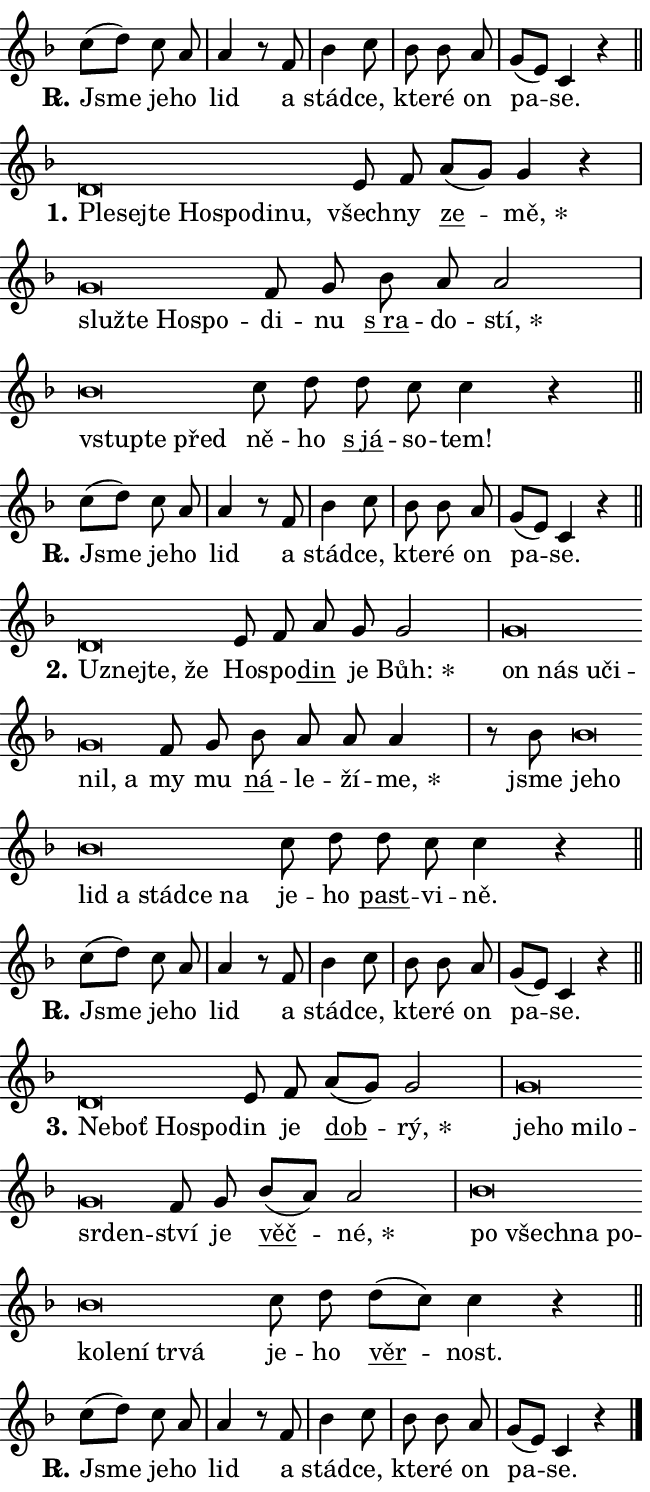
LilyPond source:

\version "2.24.0"
\header { tagline = "" }
\paper {
  indent = 0\cm
  top-margin = 0\cm
  right-margin = 0.13\cm % to fit lyric hyphens
  bottom-margin = 0\cm
  left-margin = 0\cm
  paper-width = 11\cm
  page-breaking = #ly:one-page-breaking
  system-system-spacing.basic-distance = #11
  score-system-spacing.basic-distance = #11
  ragged-last = ##f
}


%% Author: Thomas Morley
%% https://lists.gnu.org/archive/html/lilypond-user/2020-05/msg00002.html
#(define (line-position grob)
"Returns position of @var[grob} in current system:
   @code{'start}, if at first time-step
   @code{'end}, if at last time-step
   @code{'middle} otherwise
"
  (let* ((col (ly:item-get-column grob))
         (ln (ly:grob-object col 'left-neighbor))
         (rn (ly:grob-object col 'right-neighbor))
         (col-to-check-left (if (ly:grob? ln) ln col))
         (col-to-check-right (if (ly:grob? rn) rn col))
         (break-dir-left
           (and
             (ly:grob-property col-to-check-left 'non-musical #f)
             (ly:item-break-dir col-to-check-left)))
         (break-dir-right
           (and
             (ly:grob-property col-to-check-right 'non-musical #f)
             (ly:item-break-dir col-to-check-right))))
        (cond ((eqv? 1 break-dir-left) 'start)
              ((eqv? -1 break-dir-right) 'end)
              (else 'middle))))

#(define (tranparent-at-line-position vctor)
  (lambda (grob)
  "Relying on @code{line-position} select the relevant enry from @var{vctor}.
Used to determine transparency,"
    (case (line-position grob)
      ((end) (not (vector-ref vctor 0)))
      ((middle) (not (vector-ref vctor 1)))
      ((start) (not (vector-ref vctor 2))))))

noteHeadBreakVisibility =
#(define-music-function (break-visibility)(vector?)
"Makes @code{NoteHead}s transparent relying on @var{break-visibility}"
#{
  \override NoteHead.transparent =
    #(tranparent-at-line-position break-visibility)
#})

#(define delete-ledgers-for-transparent-note-heads
  (lambda (grob)
    "Reads whether a @code{NoteHead} is transparent.
If so this @code{NoteHead} is removed from @code{'note-heads} from
@var{grob}, which is supposed to be @code{LedgerLineSpanner}.
As a result ledgers are not printed for this @code{NoteHead}"
    (let* ((nhds-array (ly:grob-object grob 'note-heads))
           (nhds-list
             (if (ly:grob-array? nhds-array)
                 (ly:grob-array->list nhds-array)
                 '()))
           ;; Relies on the transparent-property being done before
           ;; Staff.LedgerLineSpanner.after-line-breaking is executed.
           ;; This is fragile ...
           (to-keep
             (remove
               (lambda (nhd)
                 (ly:grob-property nhd 'transparent #f))
               nhds-list)))
      ;; TODO find a better method to iterate over grob-arrays, similiar
      ;; to filter/remove etc for lists
      ;; For now rebuilt from scratch
      (set! (ly:grob-object grob 'note-heads)  '())
      (for-each
        (lambda (nhd)
          (ly:pointer-group-interface::add-grob grob 'note-heads nhd))
        to-keep))))

squashNotes = {
  \override NoteHead.X-extent = #'(-0.2 . 0.2)
  \override NoteHead.Y-extent = #'(-0.75 . 0)
  \override NoteHead.stencil =
    #(lambda (grob)
       (let ((pos (ly:grob-property grob 'staff-position)))
         (begin
           (if (< pos -7) (display "ERROR: Lower brevis then expected\n") (display ""))
           (if (<= pos -6) ly:text-interface::print ly:note-head::print))))
}
unSquashNotes = {
  \revert NoteHead.X-extent
  \revert NoteHead.Y-extent
  \revert NoteHead.stencil
}

hideNotes = \noteHeadBreakVisibility #begin-of-line-visible
unHideNotes = \noteHeadBreakVisibility #all-visible

% work-around for resetting accidentals
% https://lilypond.org/doc/v2.23/Documentation/notation/displaying-rhythms#unmetered-music
cadenzaMeasure = {
  \cadenzaOff
  \partial 1024 s1024
  \cadenzaOn
}

#(define-markup-command (accent layout props text) (markup?)
  "Underline accented syllable"
  (interpret-markup layout props
    #{\markup \override #'(offset . 4.3) \underline { #text }#}))

responsum = \markup \concat {
  "R" \hspace #-1.05 \path #0.1 #'((moveto 0 0.07) (lineto 0.9 0.8)) \hspace #0.05 "."
}

spaceSize = #0.6828661417322834 % exact space size for TeX Gyre Schola

\layout {
  \context {
    \Staff
    \remove "Time_signature_engraver"
    \override LedgerLineSpanner.after-line-breaking = #delete-ledgers-for-transparent-note-heads
  }
  \context {
    \Lyrics {
      \override LyricSpace.minimum-distance = \spaceSize
      \override LyricText.font-name = #"TeX Gyre Schola"
      \override LyricText.font-size = 1
      \override StanzaNumber.font-name = #"TeX Gyre Schola Bold"
      \override StanzaNumber.font-size = 1
    }
  }
  \context {
    \Score 
    \override NoteHead.text =
      #(lambda (grob) 
        (let ((pos (ly:grob-property grob 'staff-position)))
          #{\markup {
            \combine
              \halign #-0.55 \raise #(if (= pos -6) 0 0.5) \override #'(thickness . 2) \draw-line #'(3.2 . 0)
              \musicglyph "noteheads.sM1"
          }#}))
  }
}

% magnetic-lyrics.ily
%
%   written by
%     Jean Abou Samra <jean@abou-samra.fr>
%     Werner Lemberg <wl@gnu.org>
%
%   adapted by
%     Jiri Hon <jiri.hon@gmail.com>
%
% Version 2022-Apr-15

% https://www.mail-archive.com/lilypond-user@gnu.org/msg149350.html

#(define (Left_hyphen_pointer_engraver context)
   "Collect syllable-hyphen-syllable occurrences in lyrics and store
them in properties.  This engraver only looks to the left.  For
example, if the lyrics input is @code{foo -- bar}, it does the
following.

@itemize @bullet
@item
Set the @code{text} property of the @code{LyricHyphen} grob between
@q{foo} and @q{bar} to @code{foo}.

@item
Set the @code{left-hyphen} property of the @code{LyricText} grob with
text @q{foo} to the @code{LyricHyphen} grob between @q{foo} and
@q{bar}.
@end itemize

Use this auxiliary engraver in combination with the
@code{lyric-@/text::@/apply-@/magnetic-@/offset!} hook."
   (let ((hyphen #f)
         (text #f))
     (make-engraver
      (acknowledgers
       ((lyric-syllable-interface engraver grob source-engraver)
        (set! text grob)))
      (end-acknowledgers
       ((lyric-hyphen-interface engraver grob source-engraver)
        ;(when (not (grob::has-interface grob 'lyric-space-interface))
          (set! hyphen grob)));)
      ((stop-translation-timestep engraver)
       (when (and text hyphen)
         (ly:grob-set-object! text 'left-hyphen hyphen))
       (set! text #f)
       (set! hyphen #f)))))

#(define (lyric-text::apply-magnetic-offset! grob)
   "If the space between two syllables is less than the value in
property @code{LyricText@/.details@/.squash-threshold}, move the right
syllable to the left so that it gets concatenated with the left
syllable.

Use this function as a hook for
@code{LyricText@/.after-@/line-@/breaking} if the
@code{Left_@/hyphen_@/pointer_@/engraver} is active."
   (let ((hyphen (ly:grob-object grob 'left-hyphen #f)))
     (when hyphen
       (let ((left-text (ly:spanner-bound hyphen LEFT)))
         (when (grob::has-interface left-text 'lyric-syllable-interface)
           (let* ((common (ly:grob-common-refpoint grob left-text X))
                  (this-x-ext (ly:grob-extent grob common X))
                  (left-x-ext
                   (begin
                     ;; Trigger magnetism for left-text.
                     (ly:grob-property left-text 'after-line-breaking)
                     (ly:grob-extent left-text common X)))
                  ;; `delta` is the gap width between two syllables.
                  (delta (- (interval-start this-x-ext)
                            (interval-end left-x-ext)))
                  (details (ly:grob-property grob 'details))
                  (threshold (assoc-get 'squash-threshold details 0.2)))
             (when (< delta threshold)
               (let* (;; We have to manipulate the input text so that
                      ;; ligatures crossing syllable boundaries are not
                      ;; disabled.  For languages based on the Latin
                      ;; script this is essentially a beautification.
                      ;; However, for non-Western scripts it can be a
                      ;; necessity.
                      (lt (ly:grob-property left-text 'text))
                      (rt (ly:grob-property grob 'text))
                      (is-space (grob::has-interface hyphen 'lyric-space-interface))
                      (space (if is-space " " ""))
                      (extra-delta (if is-space spaceSize 0))
                      ;; Append new syllable.
                      (ltrt-space (if (and (string? lt) (string? rt))
                                (string-append lt space rt)
                                (make-concat-markup (list lt space rt))))
                      ;; Right-align `ltrt` to the right side.
                      (ltrt-space-markup (grob-interpret-markup
                               grob
                               (make-translate-markup
                                (cons (interval-length this-x-ext) 0)
                                (make-right-align-markup ltrt-space)))))
                 (begin
                   ;; Don't print `left-text`.
                   (ly:grob-set-property! left-text 'stencil #f)
                   ;; Set text and stencil (which holds all collected
                   ;; syllables so far) and shift it to the left.
                   (ly:grob-set-property! grob 'text ltrt-space)
                   (ly:grob-set-property! grob 'stencil ltrt-space-markup)
                   (ly:grob-translate-axis! grob (- (- delta extra-delta)) X))))))))))


#(define (lyric-hyphen::displace-bounds-first grob)
   ;; Make very sure this callback isn't triggered too early.
   (let ((left (ly:spanner-bound grob LEFT))
         (right (ly:spanner-bound grob RIGHT)))
     (ly:grob-property left 'after-line-breaking)
     (ly:grob-property right 'after-line-breaking)
     (ly:lyric-hyphen::print grob)))

squashThreshold = #0.4

\layout {
  \context {
    \Lyrics
    \consists #Left_hyphen_pointer_engraver
    \override LyricText.after-line-breaking =
      #lyric-text::apply-magnetic-offset!
    \override LyricHyphen.stencil = #lyric-hyphen::displace-bounds-first
    \override LyricText.details.squash-threshold = \squashThreshold
    \override LyricHyphen.minimum-distance = 0
    \override LyricHyphen.minimum-length = \squashThreshold
  }
}

squashText = \override LyricText.details.squash-threshold = 9999
unSquashText = \override LyricText.details.squash-threshold = \squashThreshold

leftText = \override LyricText.self-alignment-X = #LEFT
unLeftText = \revert LyricText.self-alignment-X

starOffset = #(lambda (grob) 
                (let ((x_offset (ly:self-alignment-interface::aligned-on-x-parent grob)))
                  (if (= x_offset 0) 0 (+ x_offset 1.2))))

star = #(define-music-function (syllable)(string?)
"Append star separator at the end of a syllable"
#{
  \once \override LyricText.X-offset = #starOffset
  \lyricmode { \markup {
    #syllable
    \override #'((font-name . "TeX Gyre Schola Bold")) \hspace #0.2 \lower #0.65 \larger "*"
  } }
#})

starAccent = #(define-music-function (syllable)(string?)
"Append star separator at the end of a syllable and make accent"
#{
  \once \override LyricText.X-offset = #starOffset
  \lyricmode { \markup {
    \accent #syllable
    \override #'((font-name . "TeX Gyre Schola Bold")) \hspace #0.2 \lower #0.65 \larger "*"
  } }
#})

breath = #(define-music-function (syllable)(string?)
"Append breathing indicator at the end of a syllable"
#{
  \lyricmode { \markup { #syllable "+" } }
#})

optionalBreath = #(define-music-function (syllable)(string?)
"Append optional breathing indicator at the end of a syllable"
#{
  \lyricmode { \markup { #syllable "(+)" } }
#})


\score {
    <<
        \new Voice = "melody" { \cadenzaOn \key f \major \relative { c''8[( d)] c a \cadenzaMeasure \bar "|" a4 r8 f \cadenzaMeasure \bar "|" bes4 c8 \cadenzaMeasure \bar "|" bes bes a \cadenzaMeasure \bar "|" g[( e)] c4 r \cadenzaMeasure \bar "||" \break } }
        \new Lyrics \lyricsto "melody" { \lyricmode { \set stanza = \responsum
Jsme je -- ho lid a stád -- ce, kte -- ré on pa -- se. } }
    >>
    \layout {}
}

\score {
    <<
        \new Voice = "melody" { \cadenzaOn \key f \major \relative { \squashNotes d'\breve*1/16 \hideNotes \breve*1/16 \bar "" \breve*1/16 \bar "" \breve*1/16 \bar "" \breve*1/16 \bar "" \breve*1/16 \breve*1/16 \bar "" \unHideNotes \unSquashNotes e8 f \bar "" a[( g)] g4 r \cadenzaMeasure \bar "|" \squashNotes g\breve*1/16 \hideNotes \breve*1/16 \bar "" \breve*1/16 \breve*1/16 \bar "" \unHideNotes \unSquashNotes f8 g \bar "" bes a a2 \cadenzaMeasure \bar "|" \squashNotes bes\breve*1/16 \hideNotes \breve*1/16 \breve*1/16 \bar "" \unHideNotes \unSquashNotes c8 d \bar "" d c c4 r \cadenzaMeasure \bar "||" \break } }
        \new Lyrics \lyricsto "melody" { \lyricmode { \set stanza = "1."
\leftText Ple -- \squashText sej -- te Ho -- spo -- di -- nu, \unLeftText \unSquashText všech -- ny \markup \accent ze -- \star mě, \leftText služ -- \squashText te Ho -- spo -- \unLeftText \unSquashText di -- nu \markup \accent "s ra" -- do -- \star stí, \leftText vstup -- \squashText te před \unLeftText \unSquashText ně -- ho \markup \accent "s já" -- so -- tem! } }
    >>
    \layout {}
}

\score {
    <<
        \new Voice = "melody" { \cadenzaOn \key f \major \relative { c''8[( d)] c a \cadenzaMeasure \bar "|" a4 r8 f \cadenzaMeasure \bar "|" bes4 c8 \cadenzaMeasure \bar "|" bes bes a \cadenzaMeasure \bar "|" g[( e)] c4 r \cadenzaMeasure \bar "||" \break } }
        \new Lyrics \lyricsto "melody" { \lyricmode { \set stanza = \responsum
Jsme je -- ho lid a stád -- ce, kte -- ré on pa -- se. } }
    >>
    \layout {}
}

\score {
    <<
        \new Voice = "melody" { \cadenzaOn \key f \major \relative { \squashNotes d'\breve*1/16 \hideNotes \breve*1/16 \bar "" \breve*1/16 \breve*1/16 \bar "" \unHideNotes \unSquashNotes e8 f \bar "" a g g2 \cadenzaMeasure \bar "|" \squashNotes g\breve*1/16 \hideNotes \breve*1/16 \bar "" \breve*1/16 \bar "" \breve*1/16 \bar "" \breve*1/16 \breve*1/16 \bar "" \unHideNotes \unSquashNotes f8 g \bar "" bes a a a4 \cadenzaMeasure \bar "|" r8 bes8 \squashNotes bes\breve*1/16 \hideNotes \breve*1/16 \bar "" \breve*1/16 \bar "" \breve*1/16 \bar "" \breve*1/16 \bar "" \breve*1/16 \breve*1/16 \bar "" \unHideNotes \unSquashNotes c8 d \bar "" d c c4 r \cadenzaMeasure \bar "||" \break } }
        \new Lyrics \lyricsto "melody" { \lyricmode { \set stanza = "2."
\leftText U -- \squashText znej -- te, že \unLeftText \unSquashText Ho -- spo -- \markup \accent din je \star Bůh: \leftText on \squashText nás u -- či -- nil, a \unLeftText \unSquashText my mu \markup \accent ná -- le -- ží -- \star me, jsme \leftText je -- \squashText ho lid a stád -- ce na \unLeftText \unSquashText je -- ho \markup \accent past -- vi -- ně. } }
    >>
    \layout {}
}

\score {
    <<
        \new Voice = "melody" { \cadenzaOn \key f \major \relative { c''8[( d)] c a \cadenzaMeasure \bar "|" a4 r8 f \cadenzaMeasure \bar "|" bes4 c8 \cadenzaMeasure \bar "|" bes bes a \cadenzaMeasure \bar "|" g[( e)] c4 r \cadenzaMeasure \bar "||" \break } }
        \new Lyrics \lyricsto "melody" { \lyricmode { \set stanza = \responsum
Jsme je -- ho lid a stád -- ce, kte -- ré on pa -- se. } }
    >>
    \layout {}
}

\score {
    <<
        \new Voice = "melody" { \cadenzaOn \key f \major \relative { \squashNotes d'\breve*1/16 \hideNotes \breve*1/16 \bar "" \breve*1/16 \breve*1/16 \bar "" \unHideNotes \unSquashNotes e8 f \bar "" a[( g)] g2 \cadenzaMeasure \bar "|" \squashNotes g\breve*1/16 \hideNotes \breve*1/16 \bar "" \breve*1/16 \bar "" \breve*1/16 \bar "" \breve*1/16 \breve*1/16 \bar "" \unHideNotes \unSquashNotes f8 g \bar "" bes[( a)] a2 \cadenzaMeasure \bar "|" \squashNotes bes\breve*1/16 \hideNotes \breve*1/16 \bar "" \breve*1/16 \bar "" \breve*1/16 \bar "" \breve*1/16 \bar "" \breve*1/16 \bar "" \breve*1/16 \bar "" \breve*1/16 \breve*1/16 \bar "" \unHideNotes \unSquashNotes c8 d \bar "" d[( c)] c4 r \cadenzaMeasure \bar "||" \break } }
        \new Lyrics \lyricsto "melody" { \lyricmode { \set stanza = "3."
\leftText Ne -- \squashText boť Ho -- spo -- \unLeftText \unSquashText din je \markup \accent dob -- \star rý, \leftText je -- \squashText ho mi -- lo -- sr -- den -- \unLeftText \unSquashText ství je \markup \accent věč -- \star né, \leftText po \squashText všech -- na po -- ko -- le -- ní tr -- vá \unLeftText \unSquashText je -- ho \markup \accent věr -- nost. } }
    >>
    \layout {}
}

\score {
    <<
        \new Voice = "melody" { \cadenzaOn \key f \major \relative { c''8[( d)] c a \cadenzaMeasure \bar "|" a4 r8 f \cadenzaMeasure \bar "|" bes4 c8 \cadenzaMeasure \bar "|" bes bes a \cadenzaMeasure \bar "|" g[( e)] c4 r \cadenzaMeasure \bar "||" \break } \bar "|." }
        \new Lyrics \lyricsto "melody" { \lyricmode { \set stanza = \responsum
Jsme je -- ho lid a stád -- ce, kte -- ré on pa -- se. } }
    >>
    \layout {}
}
